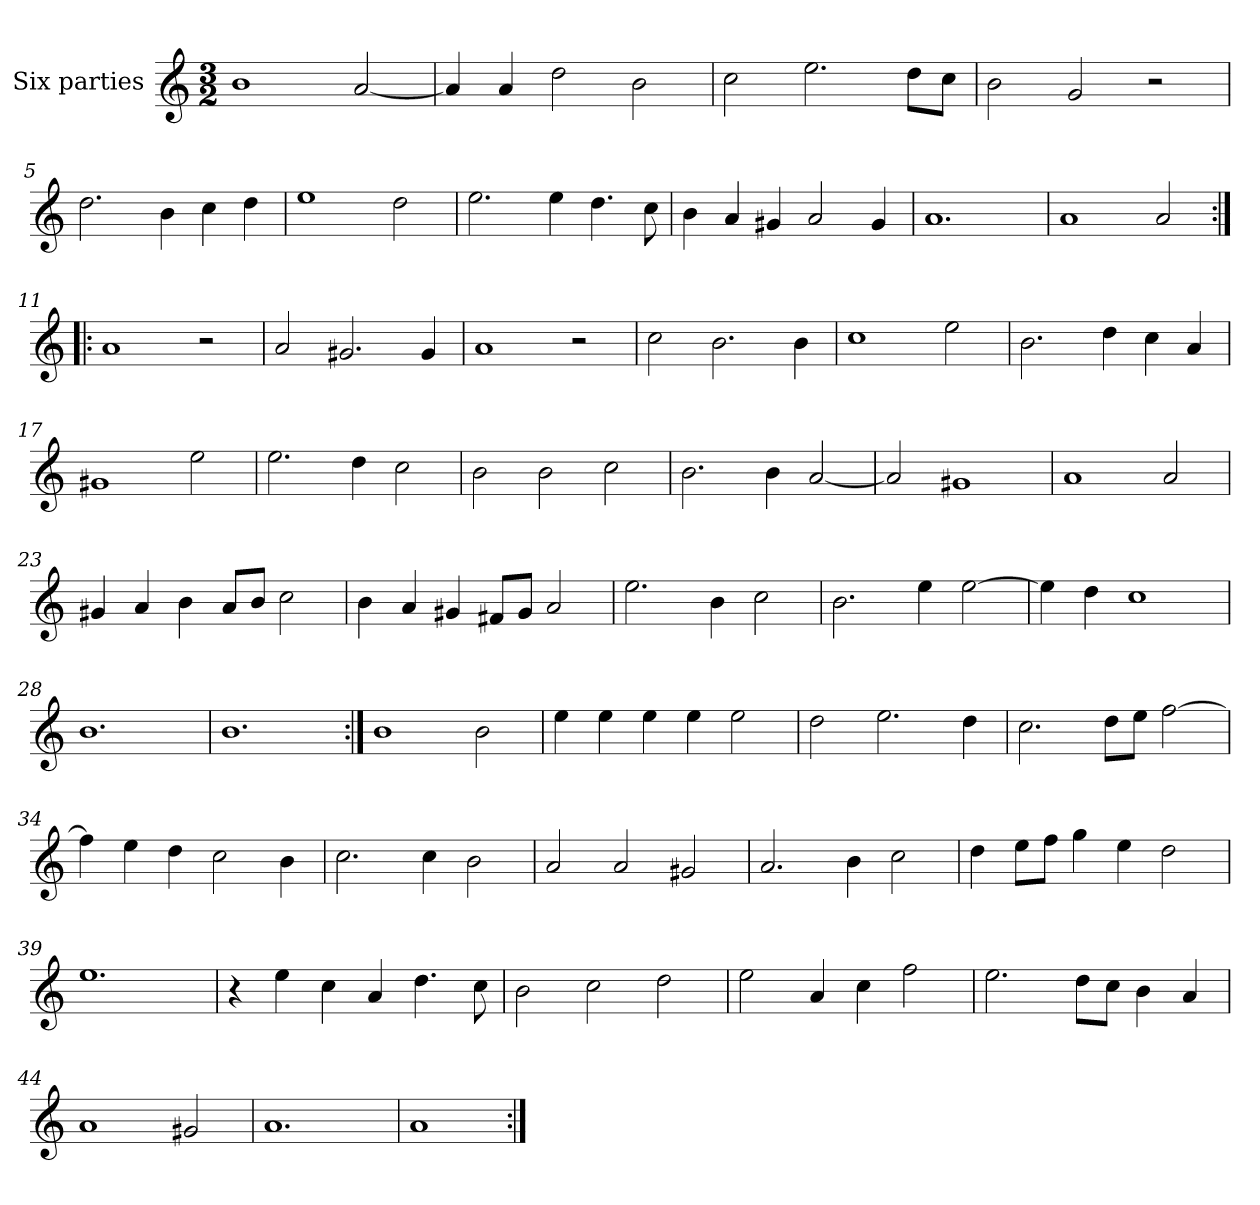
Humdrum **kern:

**kern
*part1
*staff1
*I"Six parties
*clefG2
*k[]
*M3/2
*MM180
=1
1b
[2a/
=2
4a/]
4a/
2dd\
2b\
=3
2cc\
2.ee\
8dd\L
8cc\J
=4
2b\
2g/
2r
=5
2.dd\
4b\
4cc\
4dd\
=6
1ee
2dd\
=7
2.ee\
4ee\
4.dd\
8cc\
=8
4b\
4a/
4g#X/
2a/
4g#/
=9
1.a
=10
1a
2a/
=11:|!|:
1a
2r
=12
2a/
2.g#X/
4g#/
=13
1a
2r
=14
2cc\
2.b\
4b\
=15
1cc
2ee\
=16
2.b\
4dd\
4cc\
4a/
=17
1g#X
2ee\
=18
2.ee\
4dd\
2cc\
=19
2b\
2b\
2cc\
=20
2.b\
4b\
[2a/
=21
2a/]
1g#X
=22
1a
2a/
=23
4g#X/
4a/
4b\
8a/L
8b/J
2cc\
=24
4b\
4a/
4g#X/
8f#X/L
8g#/J
2a/
=25
2.ee\
4b\
2cc\
=26
2.b\
4ee\
[2ee\
=27
4ee\]
4dd\
1cc
=28
1.b
=29
1.b
=30:|!
1b
2b\
=31
4ee\
4ee\
4ee\
4ee\
2ee\
=32
2dd\
2.ee\
4dd\
=33
2.cc\
8dd\L
8ee\J
[2ff\
=34
4ff\]
4ee\
4dd\
2cc\
4b\
=35
2.cc\
4cc\
2b\
=36
2a/
2a/
2g#X/
=37
2.a/
4b\
2cc\
=38
4dd\
8ee\L
8ff\J
4gg\
4ee\
2dd\
=39
1.ee
=40
4r
4ee\
4cc\
4a/
4.dd\
8cc\
=41
2b\
2cc\
2dd\
=42
2ee\
4a/
4cc\
2ff\
=43
2.ee\
8dd\L
8cc\J
4b\
4a/
=44
1a
2g#X/
=45
1.a
=46
1a
=:|!
*-
